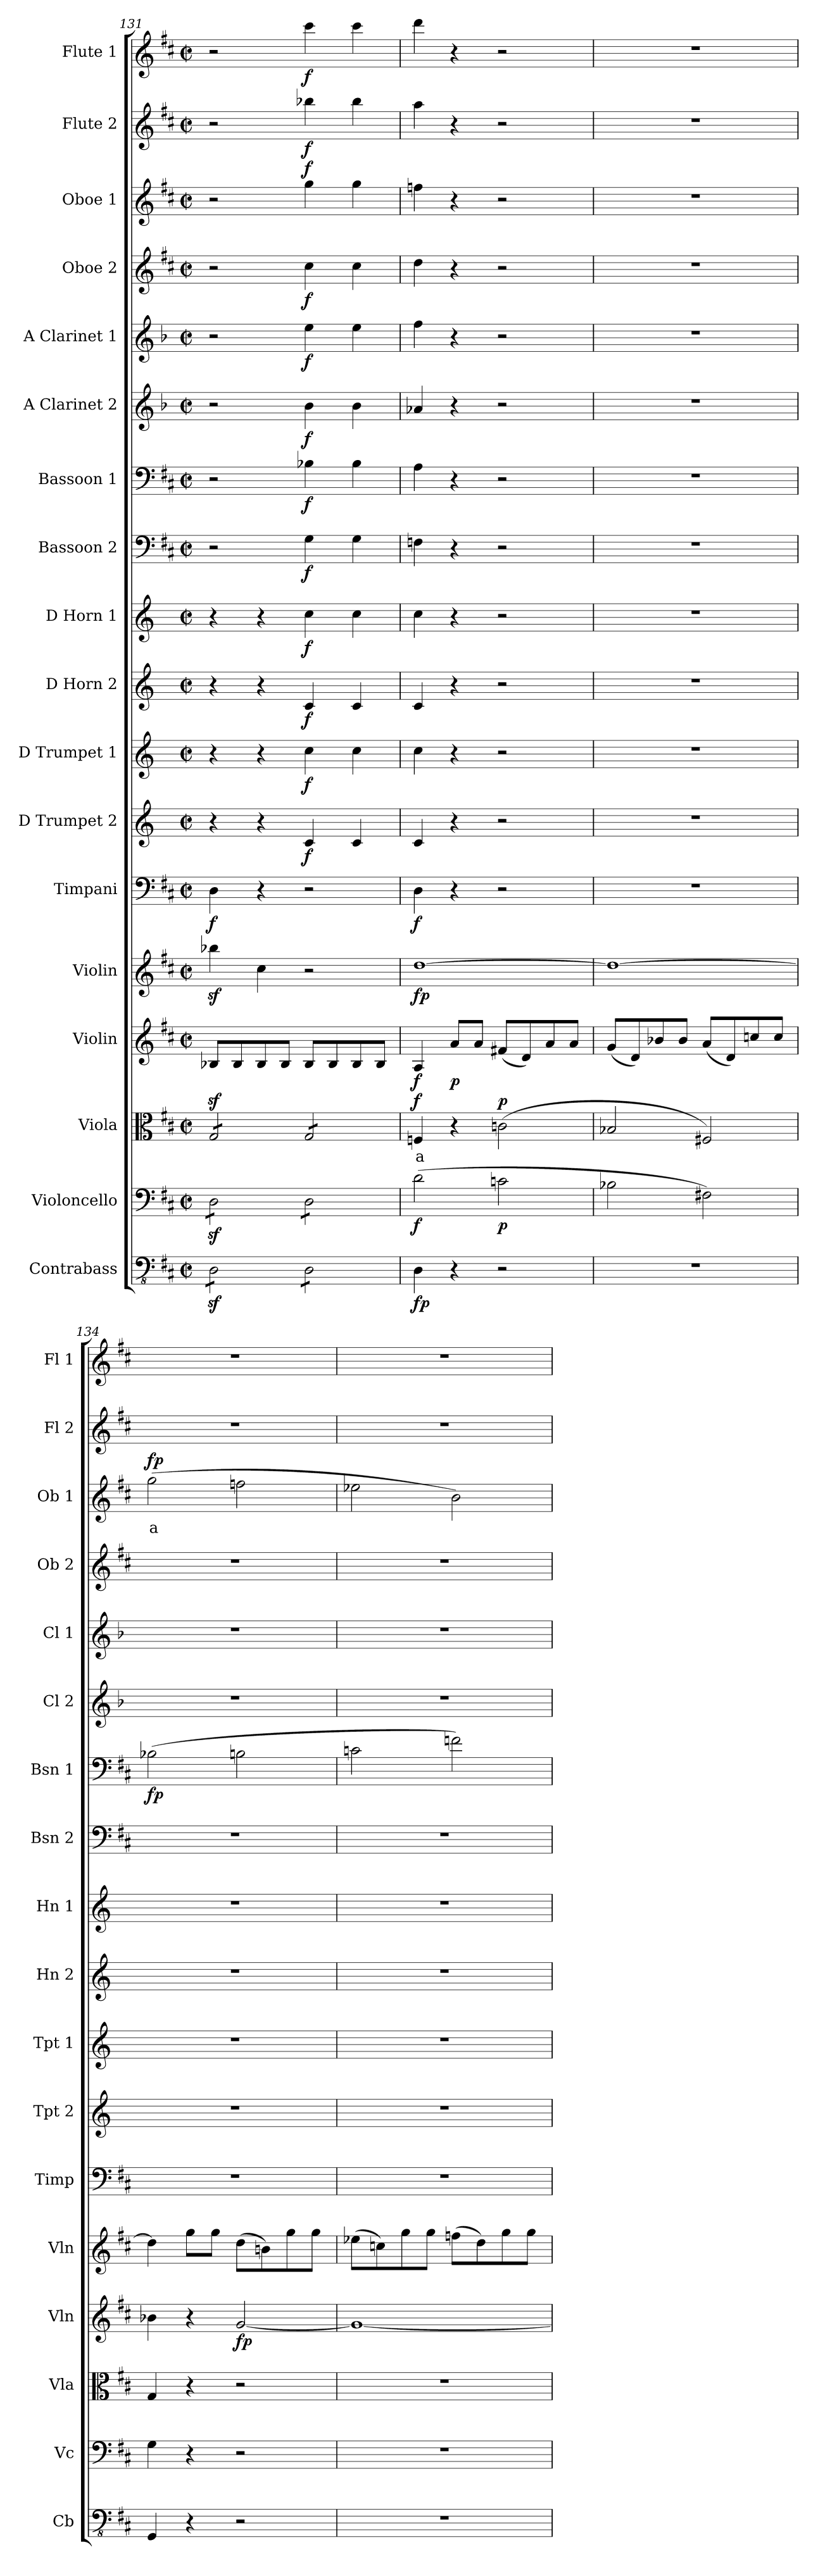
**kern	**dynam	**kern	**dynam	**kern	**text	**dynam	**kern	**dynam	**kern	**dynam	**kern	**dynam	**kern	**dynam	**kern	**dynam	**kern	**dynam	**kern	**dynam	**kern	**dynam	**kern	**dynam	**kern	**dynam	**kern	**dynam	**kern	**dynam	**kern	**text	**dynam	**kern	**dynam	**kern	**dynam
*part18	*part18	*part17	*part17	*part16	*part16	*part16	*part15	*part15	*part14	*part14	*part13	*part13	*part12	*part12	*part11	*part11	*part10	*part10	*part9	*part9	*part8	*part8	*part7	*part7	*part6	*part6	*part5	*part5	*part4	*part4	*part3	*part3	*part3	*part2	*part2	*part1	*part1
*staff18	*staff18	*staff17	*staff17	*staff16	*staff16	*staff16	*staff15	*staff15	*staff14	*staff14	*staff13	*staff13	*staff12	*staff12	*staff11	*staff11	*staff10	*staff10	*staff9	*staff9	*staff8	*staff8	*staff7	*staff7	*staff6	*staff6	*staff5	*staff5	*staff4	*staff4	*staff3	*staff3	*staff3	*staff2	*staff2	*staff1	*staff1
*I"Contrabass	*	*I"Violoncello	*	*I"Viola	*	*	*I"Violin	*	*I"Violin	*	*I"Timpani	*	*I"D Trumpet 2	*	*I"D Trumpet 1	*	*I"D Horn 2	*	*I"D Horn 1	*	*I"Bassoon 2	*	*I"Bassoon 1	*	*I"A Clarinet 2	*	*I"A Clarinet 1	*	*I"Oboe 2	*	*I"Oboe 1	*	*	*I"Flute 2	*	*I"Flute 1	*
*I'Cb	*	*I'Vc	*	*I'Vla	*	*	*I'Vln	*	*I'Vln	*	*I'Timp	*	*I'Tpt 2	*	*I'Tpt 1	*	*I'Hn 2	*	*I'Hn 1	*	*I'Bsn 2	*	*I'Bsn 1	*	*I'Cl 2	*	*I'Cl 1	*	*I'Ob 2	*	*I'Ob 1	*	*	*I'Fl 2	*	*I'Fl 1	*
*clefFv4	*	*clefF4	*	*clefC3	*	*	*clefG2	*	*clefG2	*	*clefF4	*	*clefG2	*	*clefG2	*	*clefG2	*	*clefG2	*	*clefF4	*	*clefF4	*	*clefG2	*	*clefG2	*	*clefG2	*	*clefG2	*	*	*clefG2	*	*clefG2	*
*	*	*	*	*	*	*	*	*	*	*	*	*	*ITrd-1c-2	*	*ITrd-1c-2	*	*ITrd6c10	*	*ITrd6c10	*	*	*	*	*	*ITrd2c3	*	*ITrd2c3	*	*	*	*	*	*	*	*	*	*
*k[f#c#]	*	*k[f#c#]	*	*k[f#c#]	*	*	*k[f#c#]	*	*k[f#c#]	*	*k[f#c#]	*	*k[f#c#]	*	*k[f#c#]	*	*k[f#c#]	*	*k[f#c#]	*	*k[f#c#]	*	*k[f#c#]	*	*k[f#c#]	*	*k[f#c#]	*	*k[f#c#]	*	*k[f#c#]	*	*	*k[f#c#]	*	*k[f#c#]	*
*M2/2	*	*M2/2	*	*M2/2	*	*	*M2/2	*	*M2/2	*	*M2/2	*	*M2/2	*	*M2/2	*	*M2/2	*	*M2/2	*	*M2/2	*	*M2/2	*	*M2/2	*	*M2/2	*	*M2/2	*	*M2/2	*	*	*M2/2	*	*M2/2	*
*met(c|)	*	*met(c|)	*	*met(c|)	*	*	*met(c|)	*	*met(c|)	*	*met(c|)	*	*met(c|)	*	*met(c|)	*	*met(c|)	*	*met(c|)	*	*met(c|)	*	*met(c|)	*	*met(c|)	*	*met(c|)	*	*met(c|)	*	*met(c|)	*	*	*met(c|)	*	*met(c|)	*
=131	=131	=131	=131	=131	=131	=131	=131	=131	=131	=131	=131	=131	=131	=131	=131	=131	=131	=131	=131	=131	=131	=131	=131	=131	=131	=131	=131	=131	=131	=131	=131	=131	=131	=131	=131	=131	=131
!	!	!	!	!	!	!	!	!	!	!	!	!LO:DY:b	!	!	!	!	!	!	!	!	!	!	!	!	!	!	!	!	!	!	!	!	!	!	!	!	!
*tremolo	*	*	*	*	*	*	*	*	*	*	*	*	*	*	*	*	*	*	*	*	*	*	*	*	*	*	*	*	*	*	*	*	*	*	*	*	*
*	*	*tremolo	*	*	*	*	*	*	*	*	*	*	*	*	*	*	*	*	*	*	*	*	*	*	*	*	*	*	*	*	*	*	*	*	*	*	*
*	*	*	*	*tremolo	*	*	*	*	*	*	*	*	*	*	*	*	*	*	*	*	*	*	*	*	*	*	*	*	*	*	*	*	*	*	*	*	*
8DDz<\L	.	8Dz<\L	.	8Gz</L	.	.	8B-X/L	.	4bb-Xz<\	.	4D\	f	4r	.	4r	.	4r	.	4r	.	2r	.	2r	.	2r	.	2r	.	2r	.	2r	.	.	2r	.	2r	.
8DDz<\	.	8Dz<\	.	8Gz</	.	.	8B-/	.	.	.	.	.	.	.	.	.	.	.	.	.	.	.	.	.	.	.	.	.	.	.	.	.	.	.	.	.	.
8DDz<\	.	8Dz<\	.	8Gz</	.	.	8B-/	.	4cc#\	.	4r	.	4r	.	4r	.	4r	.	4r	.	.	.	.	.	.	.	.	.	.	.	.	.	.	.	.	.	.
8DDz<\J	.	8Dz<\J	.	8Gz</J	.	.	8B-/J	.	.	.	.	.	.	.	.	.	.	.	.	.	.	.	.	.	.	.	.	.	.	.	.	.	.	.	.	.	.
!	!	!	!	!	!	!	!	!	!	!	!	!	!	!LO:DY:b	!	!LO:DY:b	!	!LO:DY:b	!	!LO:DY:b	!	!LO:DY:b	!	!LO:DY:b	!	!LO:DY:b	!	!LO:DY:b	!	!LO:DY:b	!	!	!LO:DY:b	!	!LO:DY:b	!	!LO:DY:b
8DD\L	.	8D\L	.	8G/L	.	.	8B-/L	.	2r	.	2r	.	4d/	f	4dd\	f	4D/	f	4d\	f	4G\	f	4B-X\	f	4g\	f	4cc#\	f	4cc#\	f	4gg\	.	f	4bb-X\	f	4ccc#\	f
8DD\	.	8D\	.	8G/	.	.	8B-/	.	.	.	.	.	.	.	.	.	.	.	.	.	.	.	.	.	.	.	.	.	.	.	.	.	.	.	.	.	.
8DD\	.	8D\	.	8G/	.	.	8B-/	.	.	.	.	.	4d/	.	4dd\	.	4D/	.	4d\	.	4G\	.	4B-\	.	4g\	.	4cc#\	.	4cc#\	.	4gg\	.	.	4bb-\	.	4ccc#\	.
8DD\J	.	8D\J	.	8G/J	.	.	8B-/J	.	.	.	.	.	.	.	.	.	.	.	.	.	.	.	.	.	.	.	.	.	.	.	.	.	.	.	.	.	.
*	*	*	*	*Xtremolo	*	*	*	*	*	*	*	*	*	*	*	*	*	*	*	*	*	*	*	*	*	*	*	*	*	*	*	*	*	*	*	*	*
*	*	*Xtremolo	*	*	*	*	*	*	*	*	*	*	*	*	*	*	*	*	*	*	*	*	*	*	*	*	*	*	*	*	*	*	*	*	*	*	*
*Xtremolo	*	*	*	*	*	*	*	*	*	*	*	*	*	*	*	*	*	*	*	*	*	*	*	*	*	*	*	*	*	*	*	*	*	*	*	*	*
=132	=132	=132	=132	=132	=132	=132	=132	=132	=132	=132	=132	=132	=132	=132	=132	=132	=132	=132	=132	=132	=132	=132	=132	=132	=132	=132	=132	=132	=132	=132	=132	=132	=132	=132	=132	=132	=132
!	!LO:DY:b	!	!LO:DY:b	!	!LO:LY:b:color=#FF0000	!LO:DY:b	!	!LO:DY:b	!	!LO:DY:b	!	!LO:DY:b	!	!	!	!	!	!	!	!	!	!	!	!	!	!	!	!	!	!	!	!	!	!	!	!	!
4DD\	fp	(>2d\	f	4Fn/	a	f	4A/	f	[1dd	fp	4D\	f	4d/	.	4dd\	.	4D/	.	4d\	.	4Fn\	.	4A\	.	4fn/	.	4dd\	.	4dd\	.	4ffn\	.	.	4aa\	.	4ddd\	.
!	!	!	!	!	!	!	!	!LO:DY:b	!	!	!	!	!	!	!	!	!	!	!	!	!	!	!	!	!	!	!	!	!	!	!	!	!	!	!	!	!
4r	.	.	.	4r	.	.	8a/L	p	.	.	4r	.	4r	.	4r	.	4r	.	4r	.	4r	.	4r	.	4r	.	4r	.	4r	.	4r	.	.	4r	.	4r	.
.	.	.	.	.	.	.	8a/J	.	.	.	.	.	.	.	.	.	.	.	.	.	.	.	.	.	.	.	.	.	.	.	.	.	.	.	.	.	.
!	!	!	!LO:DY:b	!	!	!LO:DY:b	!	!	!	!	!	!	!	!	!	!	!	!	!	!	!	!	!	!	!	!	!	!	!	!	!	!	!	!	!	!	!
2r	.	2cn\	p	(>2cn\	.	p	(<8f#X/L	.	.	.	2r	.	2r	.	2r	.	2r	.	2r	.	2r	.	2r	.	2r	.	2r	.	2r	.	2r	.	.	2r	.	2r	.
.	.	.	.	.	.	.	8d/)	.	.	.	.	.	.	.	.	.	.	.	.	.	.	.	.	.	.	.	.	.	.	.	.	.	.	.	.	.	.
.	.	.	.	.	.	.	8a/	.	.	.	.	.	.	.	.	.	.	.	.	.	.	.	.	.	.	.	.	.	.	.	.	.	.	.	.	.	.
.	.	.	.	.	.	.	8a/J	.	.	.	.	.	.	.	.	.	.	.	.	.	.	.	.	.	.	.	.	.	.	.	.	.	.	.	.	.	.
!!LO:PB:g=z
=133	=133	=133	=133	=133	=133	=133	=133	=133	=133	=133	=133	=133	=133	=133	=133	=133	=133	=133	=133	=133	=133	=133	=133	=133	=133	=133	=133	=133	=133	=133	=133	=133	=133	=133	=133	=133	=133
1r	.	2B-X\	.	2B-X/	.	.	(<8g/L	.	1dd_	.	1r	.	1r	.	1r	.	1r	.	1r	.	1r	.	1r	.	1r	.	1r	.	1r	.	1r	.	.	1r	.	1r	.
.	.	.	.	.	.	.	8d/)	.	.	.	.	.	.	.	.	.	.	.	.	.	.	.	.	.	.	.	.	.	.	.	.	.	.	.	.	.	.
.	.	.	.	.	.	.	8b-X/	.	.	.	.	.	.	.	.	.	.	.	.	.	.	.	.	.	.	.	.	.	.	.	.	.	.	.	.	.	.
.	.	.	.	.	.	.	8b-/J	.	.	.	.	.	.	.	.	.	.	.	.	.	.	.	.	.	.	.	.	.	.	.	.	.	.	.	.	.	.
.	.	2F#X\)	.	2F#X/)	.	.	(<8a/L	.	.	.	.	.	.	.	.	.	.	.	.	.	.	.	.	.	.	.	.	.	.	.	.	.	.	.	.	.	.
.	.	.	.	.	.	.	8d/)	.	.	.	.	.	.	.	.	.	.	.	.	.	.	.	.	.	.	.	.	.	.	.	.	.	.	.	.	.	.
.	.	.	.	.	.	.	8ccn/	.	.	.	.	.	.	.	.	.	.	.	.	.	.	.	.	.	.	.	.	.	.	.	.	.	.	.	.	.	.
.	.	.	.	.	.	.	8cc/J	.	.	.	.	.	.	.	.	.	.	.	.	.	.	.	.	.	.	.	.	.	.	.	.	.	.	.	.	.	.
=134	=134	=134	=134	=134	=134	=134	=134	=134	=134	=134	=134	=134	=134	=134	=134	=134	=134	=134	=134	=134	=134	=134	=134	=134	=134	=134	=134	=134	=134	=134	=134	=134	=134	=134	=134	=134	=134
!	!	!	!	!	!	!	!	!	!	!	!	!	!	!	!	!	!	!	!	!	!	!	!	!LO:DY:b	!	!	!	!	!	!	!	!LO:LY:b:color=#FF0000	!LO:DY:b	!	!	!	!
4GGG/	.	4G\	.	4G/	.	.	4b-X\	.	4dd\]	.	1r	.	1r	.	1r	.	1r	.	1r	.	1r	.	(>2B-X\	fp	1r	.	1r	.	1r	.	(>2gg\	a	fp	1r	.	1r	.
4r	.	4r	.	4r	.	.	4r	.	8gg\L	.	.	.	.	.	.	.	.	.	.	.	.	.	.	.	.	.	.	.	.	.	.	.	.	.	.	.	.
.	.	.	.	.	.	.	.	.	8gg\J	.	.	.	.	.	.	.	.	.	.	.	.	.	.	.	.	.	.	.	.	.	.	.	.	.	.	.	.
!	!	!	!	!	!	!	!	!LO:DY:b	!	!	!	!	!	!	!	!	!	!	!	!	!	!	!	!	!	!	!	!	!	!	!	!	!	!	!	!	!
2r	.	2r	.	2r	.	.	[2g/	fp	(>8dd\L	.	.	.	.	.	.	.	.	.	.	.	.	.	2Bn\	.	.	.	.	.	.	.	2ffn\	.	.	.	.	.	.
.	.	.	.	.	.	.	.	.	8bn\)	.	.	.	.	.	.	.	.	.	.	.	.	.	.	.	.	.	.	.	.	.	.	.	.	.	.	.	.
.	.	.	.	.	.	.	.	.	8gg\	.	.	.	.	.	.	.	.	.	.	.	.	.	.	.	.	.	.	.	.	.	.	.	.	.	.	.	.
.	.	.	.	.	.	.	.	.	8gg\J	.	.	.	.	.	.	.	.	.	.	.	.	.	.	.	.	.	.	.	.	.	.	.	.	.	.	.	.
=135	=135	=135	=135	=135	=135	=135	=135	=135	=135	=135	=135	=135	=135	=135	=135	=135	=135	=135	=135	=135	=135	=135	=135	=135	=135	=135	=135	=135	=135	=135	=135	=135	=135	=135	=135	=135	=135
1r	.	1r	.	1r	.	.	1g_	.	(>8ee-X\L	.	1r	.	1r	.	1r	.	1r	.	1r	.	1r	.	2cn\	.	1r	.	1r	.	1r	.	2ee-X\	.	.	1r	.	1r	.
.	.	.	.	.	.	.	.	.	8ccn\)	.	.	.	.	.	.	.	.	.	.	.	.	.	.	.	.	.	.	.	.	.	.	.	.	.	.	.	.
.	.	.	.	.	.	.	.	.	8gg\	.	.	.	.	.	.	.	.	.	.	.	.	.	.	.	.	.	.	.	.	.	.	.	.	.	.	.	.
.	.	.	.	.	.	.	.	.	8gg\J	.	.	.	.	.	.	.	.	.	.	.	.	.	.	.	.	.	.	.	.	.	.	.	.	.	.	.	.
.	.	.	.	.	.	.	.	.	(>8ffn\L	.	.	.	.	.	.	.	.	.	.	.	.	.	2fn\)	.	.	.	.	.	.	.	2b\)	.	.	.	.	.	.
.	.	.	.	.	.	.	.	.	8dd\)	.	.	.	.	.	.	.	.	.	.	.	.	.	.	.	.	.	.	.	.	.	.	.	.	.	.	.	.
.	.	.	.	.	.	.	.	.	8gg\	.	.	.	.	.	.	.	.	.	.	.	.	.	.	.	.	.	.	.	.	.	.	.	.	.	.	.	.
.	.	.	.	.	.	.	.	.	8gg\J	.	.	.	.	.	.	.	.	.	.	.	.	.	.	.	.	.	.	.	.	.	.	.	.	.	.	.	.
=	=	=	=	=	=	=	=	=	=	=	=	=	=	=	=	=	=	=	=	=	=	=	=	=	=	=	=	=	=	=	=	=	=	=	=	=	=
*-	*-	*-	*-	*-	*-	*-	*-	*-	*-	*-	*-	*-	*-	*-	*-	*-	*-	*-	*-	*-	*-	*-	*-	*-	*-	*-	*-	*-	*-	*-	*-	*-	*-	*-	*-	*-	*-
